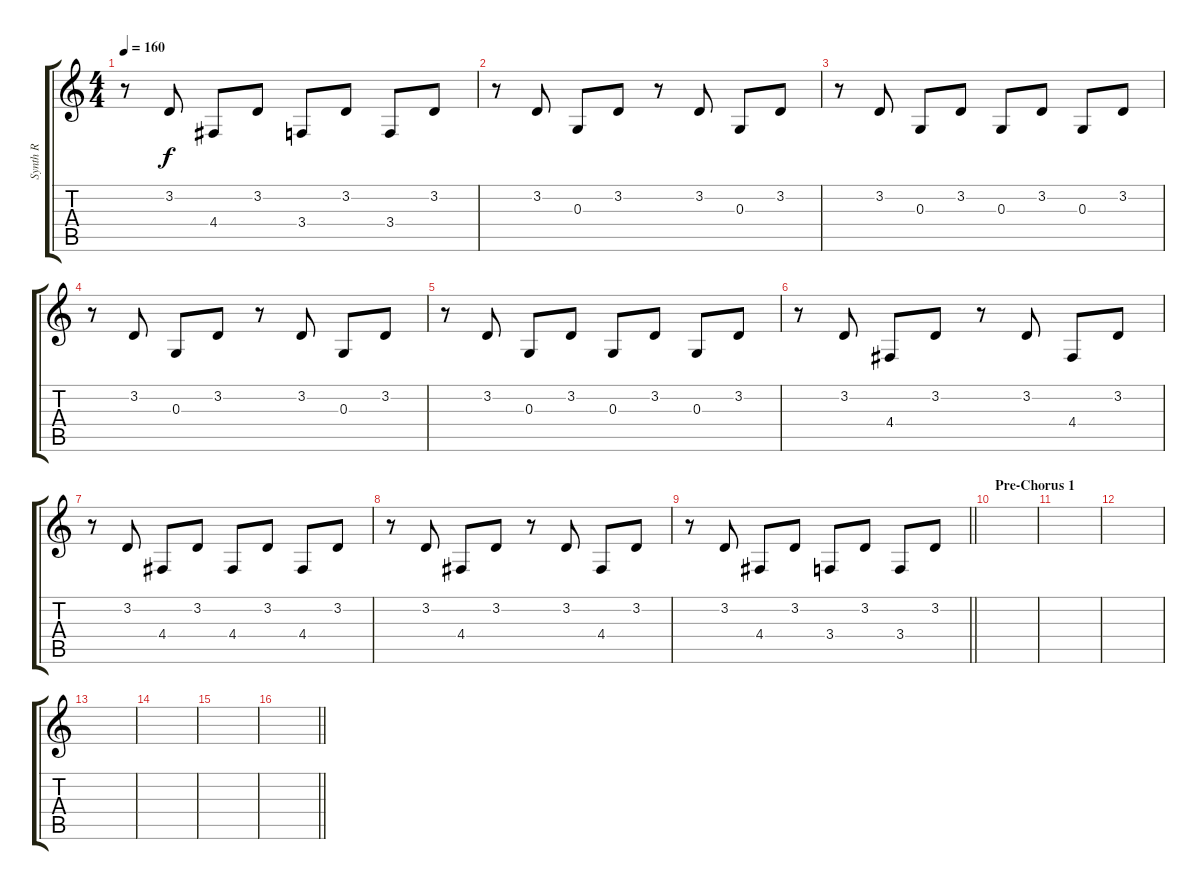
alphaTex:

\track ("Synth R" "Synth R") {instrument pad3polysynth}
\staff {score tabs}
\tuning (E4 B3 G3 D3 A2 E2) {hide}
\ts (4 4)
\tempo 160
\clef g2
\ks c
r.8{dy f} 3.2.8 4.4.8 3.2.8 3.4.8 3.2.8 3.4.8 3.2.8 |
r.8 3.2.8 0.3.8 3.2.8 r.8 3.2.8 0.3.8 3.2.8 |
r.8 3.2.8 0.3.8 3.2.8 0.3.8 3.2.8 0.3.8 3.2.8 |
r.8 3.2.8 0.3.8 3.2.8 r.8 3.2.8 0.3.8 3.2.8 |
r.8 3.2.8 0.3.8 3.2.8 0.3.8 3.2.8 0.3.8 3.2.8 |
r.8 3.2.8 4.4.8 3.2.8 r.8 3.2.8 4.4.8 3.2.8 |
r.8 3.2.8 4.4.8 3.2.8 4.4.8 3.2.8 4.4.8 3.2.8 |
r.8 3.2.8 4.4.8 3.2.8 r.8 3.2.8 4.4.8 3.2.8 |
\barLineRight lightlight
r.8 3.2.8 4.4.8 3.2.8 3.4.8 3.2.8 3.4.8 3.2.8 |
\section ("" "Pre-Chorus 1")
|
|
|
|
|
|
\barLineRight lightlight
